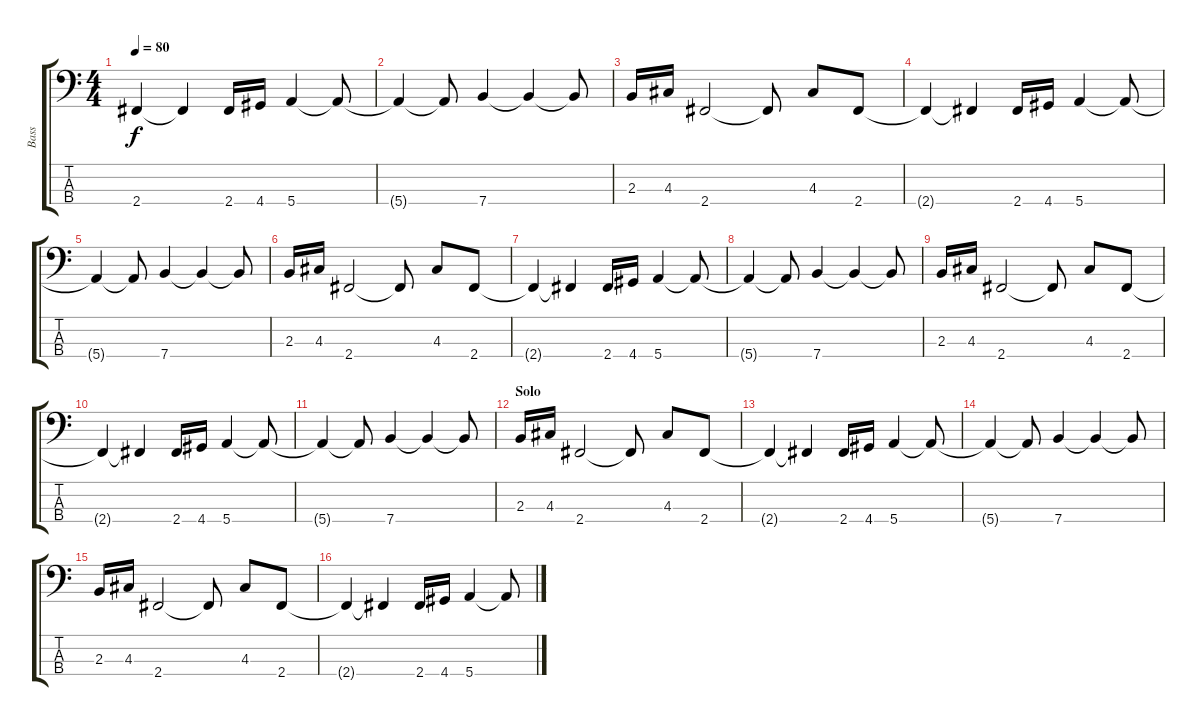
\track ("Bass" "Bass") {instrument electricbasspick}
\staff {score tabs}
\tuning (G2 D2 A1 E1) {hide}
\ts (4 4)
\tempo 80
\clef f4
\ks c
2.4{t}.4{dy f} 2.4{t}.4 2.4.16 4.4.16 5.4.4 5.4{t}.8 |
5.4{t}.4 5.4{t}.8 7.4.4 7.4{t}.4 7.4{t}.8 |
2.3.16 4.3.16 2.4.2 2.4{t}.8 4.3.8 2.4.8 |
2.4{t}.4 2.4{t}.4 2.4.16 4.4.16 5.4.4 5.4{t}.8 |
5.4{t}.4 5.4{t}.8 7.4.4 7.4{t}.4 7.4{t}.8 |
2.3.16 4.3.16 2.4.2 2.4{t}.8 4.3.8 2.4.8 |
2.4{t}.4 2.4{t}.4 2.4.16 4.4.16 5.4.4 5.4{t}.8 |
5.4{t}.4 5.4{t}.8 7.4.4 7.4{t}.4 7.4{t}.8 |
2.3.16 4.3.16 2.4.2 2.4{t}.8 4.3.8 2.4.8 |
2.4{t}.4 2.4{t}.4 2.4.16 4.4.16 5.4.4 5.4{t}.8 |
5.4{t}.4 5.4{t}.8 7.4.4 7.4{t}.4 7.4{t}.8 |
\section ("" "Solo")
2.3.16{volume 7} 4.3.16 2.4.2 2.4{t}.8 4.3.8 2.4.8 |
2.4{t}.4 2.4{t}.4 2.4.16 4.4.16 5.4.4 5.4{t}.8 |
5.4{t}.4 5.4{t}.8 7.4.4 7.4{t}.4 7.4{t}.8 |
2.3.16 4.3.16 2.4.2 2.4{t}.8 4.3.8 2.4.8 |
2.4{t}.4 2.4{t}.4 2.4.16 4.4.16 5.4.4 5.4{t}.8
